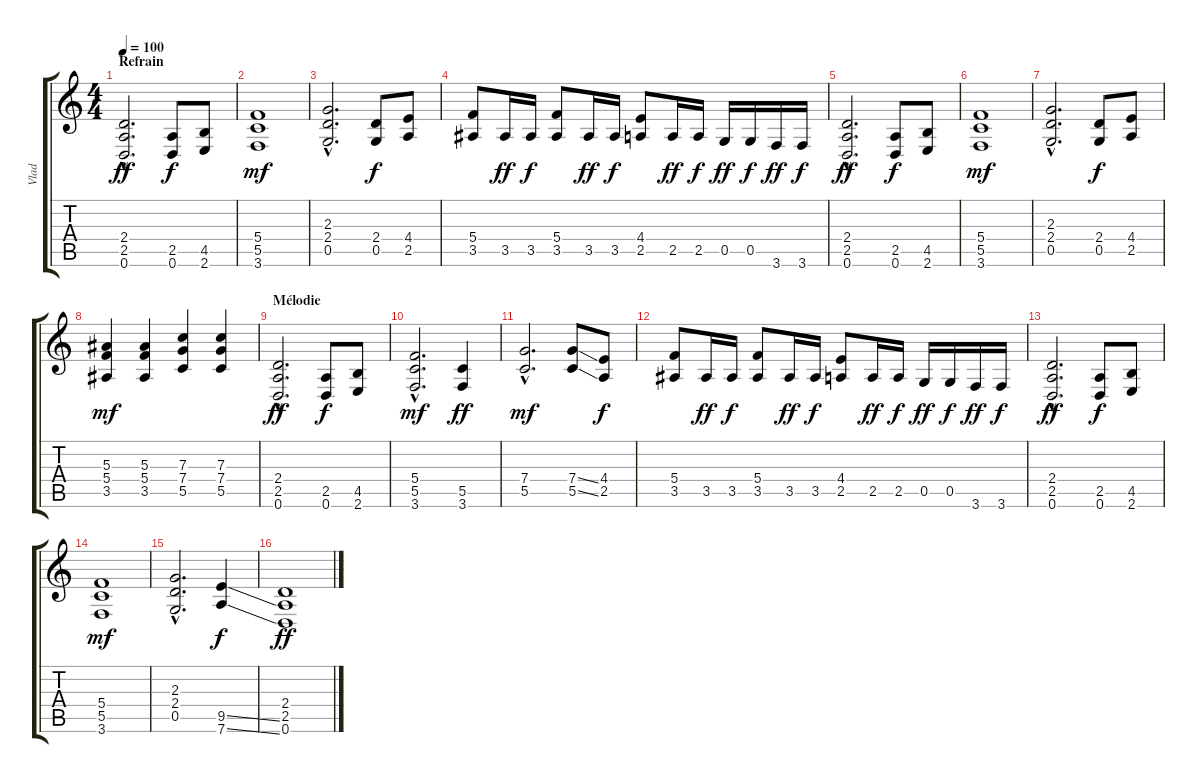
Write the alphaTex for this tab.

\track ("Vlad" "Vlad") {instrument distortionguitar}
\staff {score tabs}
\tuning (D4 A3 F3 C3 G2 D2) {hide}
\ts (4 4)
\section ("" "Refrain")
\tempo 100
\clef g2
\ks c
(2.4{hac} 2.5{hac} 0.6{hac}).2{d dy ff} (2.5 0.6).8{dy f} (4.5 2.6).8 |
(5.4 5.5 3.6).1{dy mf} |
(2.3{hac} 2.4{hac} 0.5{hac}).2{d} (2.4 0.5).8{dy f} (4.4 2.5).8 |
(5.4 3.5).8 3.5.16{dy ff} 3.5.16{dy f} (5.4 3.5).8 3.5.16{dy ff} 3.5.16{dy f} (4.4 2.5).8 2.5.16{dy ff} 2.5.16{dy f} 0.5.16{dy ff} 0.5.16{dy f} 3.6.16{dy ff} 3.6.16{dy f} |
(2.4{hac} 2.5{hac} 0.6{hac}).2{d dy ff} (2.5 0.6).8{dy f} (4.5 2.6).8 |
(5.4 5.5 3.6).1{dy mf} |
(2.3{hac} 2.4{hac} 0.5{hac}).2{d} (2.4 0.5).8{dy f} (4.4 2.5).8 |
(5.3 5.4 3.5).4{dy mf} (5.3 5.4 3.5).4 (7.3 7.4 5.5).4 (7.3 7.4 5.5).4 |
\section ("" "Mélodie")
(2.4{hac} 2.5{hac} 0.6{hac}).2{d dy ff volume 13 balance 8} (2.5 0.6).8{dy f} (4.5 2.6).8 |
(5.4{hac} 5.5{hac} 3.6{hac}).2{d dy mf} (5.5 3.6).4{dy ff} |
(7.4{hac} 5.5{hac}).2{d dy mf} (7.4{ss} 5.5{ss}).8 (4.4 2.5).8{dy f} |
(5.4 3.5).8 3.5.16{dy ff} 3.5.16{dy f} (5.4 3.5).8 3.5.16{dy ff} 3.5.16{dy f} (4.4 2.5).8 2.5.16{dy ff} 2.5.16{dy f} 0.5.16{dy ff} 0.5.16{dy f} 3.6.16{dy ff} 3.6.16{dy f} |
(2.4{hac} 2.5{hac} 0.6{hac}).2{d dy ff} (2.5 0.6).8{dy f} (4.5 2.6).8 |
(5.4 5.5 3.6).1{dy mf} |
(2.3{hac} 2.4{hac} 0.5{hac}).2{d} (9.5{ss} 7.6{ss}).4{dy f} |
(2.4 2.5 0.6).1{dy ff}
